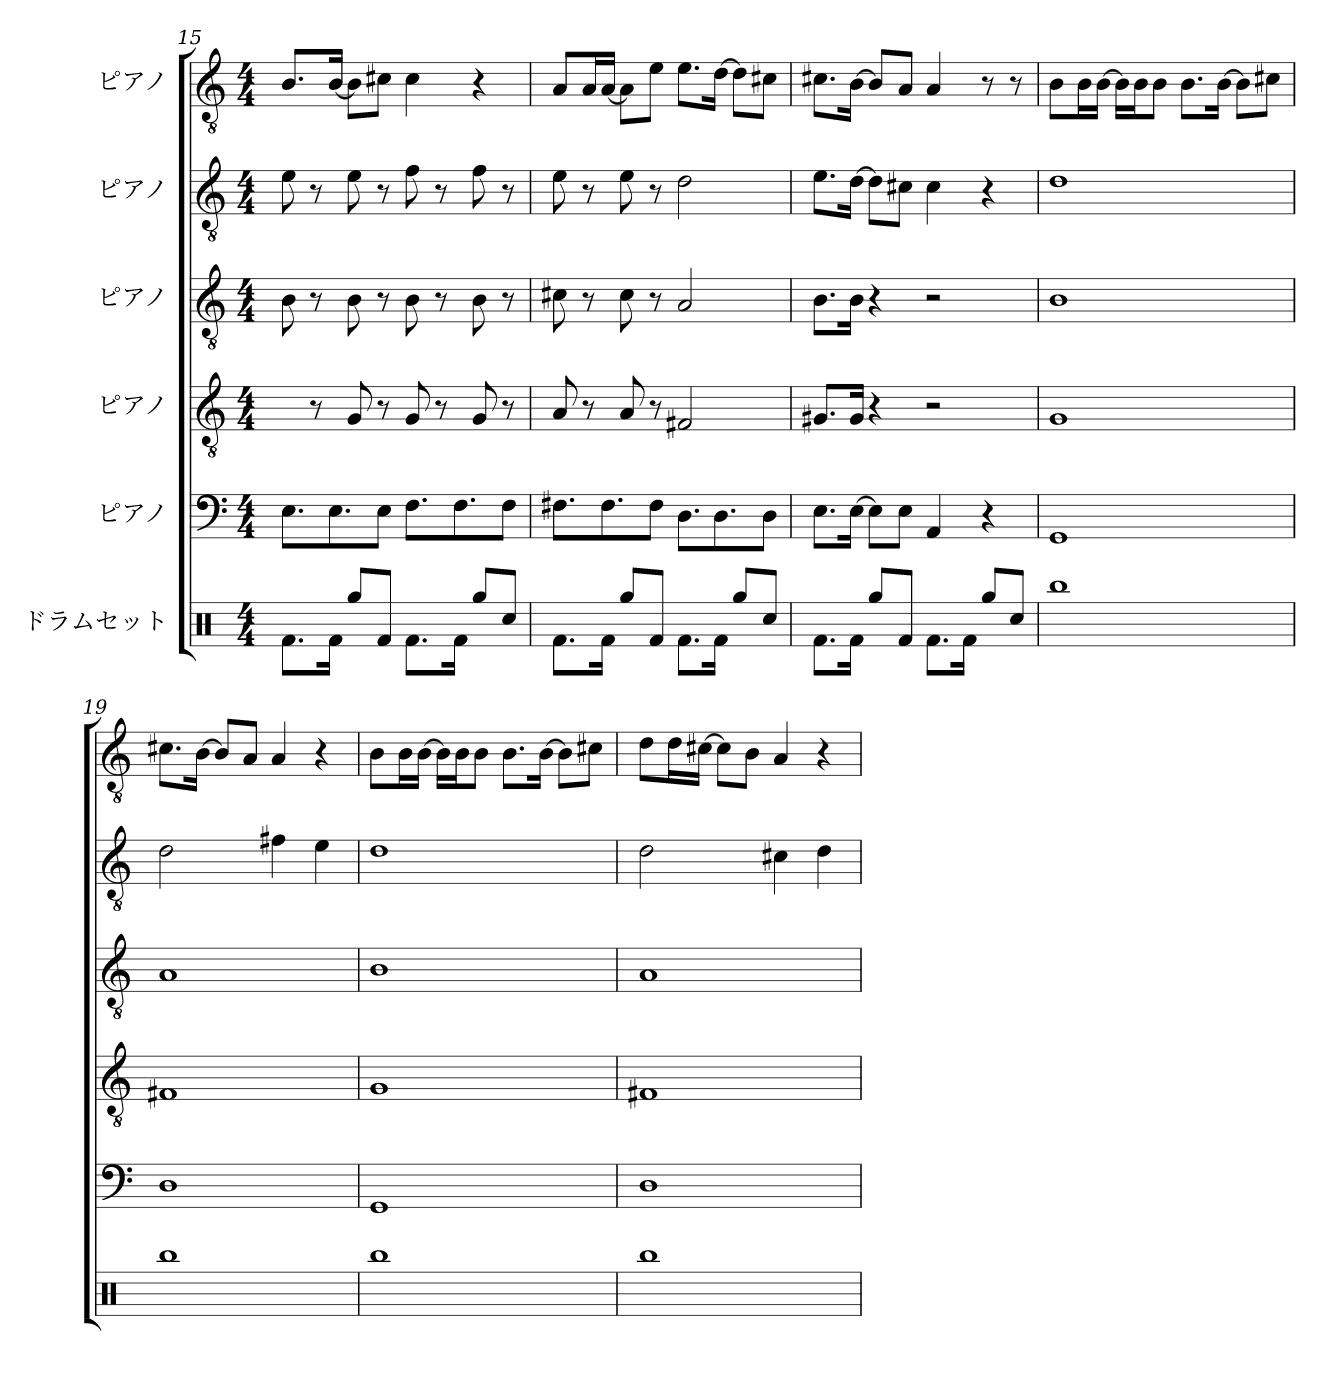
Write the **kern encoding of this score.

**kern	**kern	**kern	**kern	**kern	**kern
*part6	*part5	*part4	*part3	*part2	*part1
*staff6	*staff5	*staff4	*staff3	*staff2	*staff1
*I"ドラムセット	*I"ピアノ	*I"ピアノ	*I"ピアノ	*I"ピアノ	*I"ピアノ
*clefX	*clefF4	*clefGv2	*clefGv2	*clefGv2	*clefGv2
*k[]	*k[]	*k[]	*k[]	*k[]	*k[]
*M4/4	*M4/4	*M4/4	*M4/4	*M4/4	*M4/4
=15	=15	=15	=15	=15	=15
8.Rf\L	8.E\L	8G#X/yy	8B\	8e\	8.B/L
.	.	8r	8r	8r	.
16Rf\Jk	8.E\	.	.	.	[16B/Jk
8Rgg/L	.	8G#/	8B\	8e\	8B\L]
8Rf/J	8E\J	8r	8r	8r	8c#X\J
8.Rf\L	8.F\L	8G#/	8B\	8f\	4c#\
.	.	8r	8r	8r	.
16Rf\Jk	8.F\	.	.	.	.
8Rgg/L	.	8G#/	8B\	8f\	4r
8Rcc/J	8F\J	8r	8r	8r	.
=16	=16	=16	=16	=16	=16
8.Rf\L	8.F#X\L	8A/	8c#X\	8e\	8A/L
.	.	8r	8r	8r	16A/L
16Rf\Jk	8.F#\	.	.	.	[16A/JJ
8Rgg/L	.	8A/	8c#\	8e\	8A\L]
8Rf/J	8F#\J	8r	8r	8r	8e\J
8.Rf\L	8.D\L	2F#X/	2A/	2d\	8.e\L
16Rf\Jk	8.D\	.	.	.	[16d\Jk
8Rgg/L	.	.	.	.	8d\L]
8Rcc/J	8D\J	.	.	.	8c#X\J
=17	=17	=17	=17	=17	=17
8.Rf\L	8.E\L	8.G#X/L	8.B\L	8.e\L	8.c#X\L
16Rf\Jk	[16E\Jk	16G#/Jk	16B\Jk	[16d\Jk	[16B\Jk
8Rgg/L	8E\L]	4r	4r	8d\L]	8B/L]
8Rf/J	8E\J	.	.	8c#X\J	8A/J
8.Rf\L	4AA/	2r	2r	4c#\	4A/
16Rf\Jk	.	.	.	.	.
8Rgg/L	4r	.	.	4r	8r
8Rcc/J	.	.	.	.	8r
!!LO:PB:g=z
=18	=18	=18	=18	=18	=18
1Rbb	1GG	1G	1B	1d	8B\L
.	.	.	.	.	16B\L
.	.	.	.	.	[16B\JJ
.	.	.	.	.	16B\LL]
.	.	.	.	.	16B\J
.	.	.	.	.	8B\J
.	.	.	.	.	8.B\L
.	.	.	.	.	[16B\Jk
.	.	.	.	.	8B\L]
.	.	.	.	.	8c#X\J
=19	=19	=19	=19	=19	=19
1Rbb	1D	1F#X	1A	2d\	8.c#X\L
.	.	.	.	.	[16B\Jk
.	.	.	.	.	8B/L]
.	.	.	.	.	8A/J
.	.	.	.	4f#X\	4A/
.	.	.	.	4e\	4r
=20	=20	=20	=20	=20	=20
1Rbb	1GG	1G	1B	1d	8B\L
.	.	.	.	.	16B\L
.	.	.	.	.	[16B\JJ
.	.	.	.	.	16B\LL]
.	.	.	.	.	16B\J
.	.	.	.	.	8B\J
.	.	.	.	.	8.B\L
.	.	.	.	.	[16B\Jk
.	.	.	.	.	8B\L]
.	.	.	.	.	8c#X\J
=21	=21	=21	=21	=21	=21
1Rbb	1D	1F#X	1A	2d\	8d\L
.	.	.	.	.	16d\L
.	.	.	.	.	[16c#X\JJ
.	.	.	.	.	8c#\L]
.	.	.	.	.	8B\J
.	.	.	.	4c#X\	4A/
.	.	.	.	4d\	4r
=	=	=	=	=	=
*-	*-	*-	*-	*-	*-
